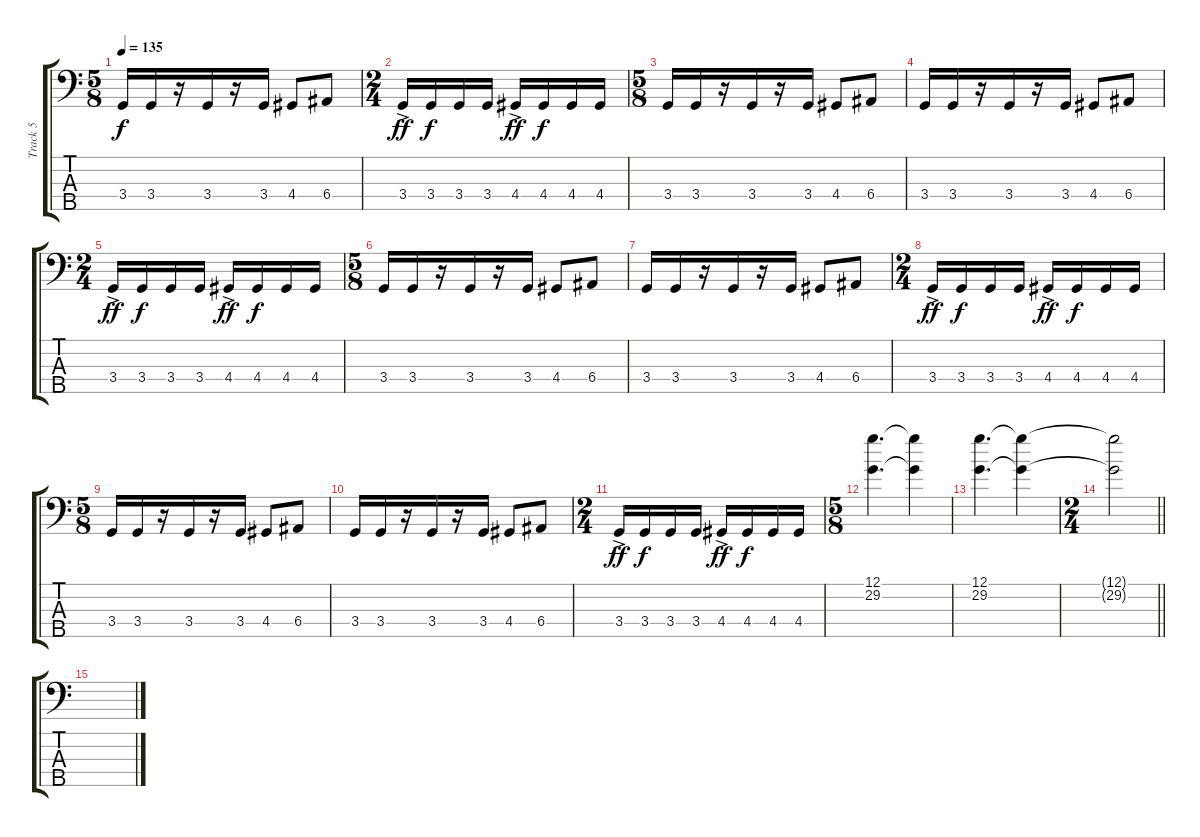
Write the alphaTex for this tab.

\track ("Track 5" "Track 5") {instrument electricbassfinger}
\staff {score tabs}
\tuning (G2 D2 A1 E1 B0) {hide}
\ts (5 8)
\tempo 135
\clef f4
\ks c
3.4.16{dy f} 3.4.16 r.16 3.4.16 r.16 3.4.16 4.4.8 6.4.8 |
\ts (2 4)
3.4{ac}.16{dy ff} 3.4.16{dy f} 3.4.16 3.4.16 4.4{ac}.16{dy ff} 4.4.16{dy f} 4.4.16 4.4.16 |
\ts (5 8)
3.4.16 3.4.16 r.16 3.4.16 r.16 3.4.16 4.4.8 6.4.8 |
3.4.16 3.4.16 r.16 3.4.16 r.16 3.4.16 4.4.8 6.4.8 |
\ts (2 4)
3.4{ac}.16{dy ff} 3.4.16{dy f} 3.4.16 3.4.16 4.4{ac}.16{dy ff} 4.4.16{dy f} 4.4.16 4.4.16 |
\ts (5 8)
3.4.16 3.4.16 r.16 3.4.16 r.16 3.4.16 4.4.8 6.4.8 |
3.4.16 3.4.16 r.16 3.4.16 r.16 3.4.16 4.4.8 6.4.8 |
\ts (2 4)
3.4{ac}.16{dy ff} 3.4.16{dy f} 3.4.16 3.4.16 4.4{ac}.16{dy ff} 4.4.16{dy f} 4.4.16 4.4.16 |
\ts (5 8)
3.4.16 3.4.16 r.16 3.4.16 r.16 3.4.16 4.4.8 6.4.8 |
3.4.16 3.4.16 r.16 3.4.16 r.16 3.4.16 4.4.8 6.4.8 |
\ts (2 4)
3.4{ac}.16{dy ff} 3.4.16{dy f} 3.4.16 3.4.16 4.4{ac}.16{dy ff} 4.4.16{dy f} 4.4.16 4.4.16 |
\ts (5 8)
(12.1 29.2).4{d} (12.1{t} 29.2{t}).4 |
(12.1 29.2).4{d} (12.1{t} 29.2{t}).4 |
\ts (2 4)
\barLineRight lightlight
(12.1{t} 29.2{t}).2 |
\section ("" "")
